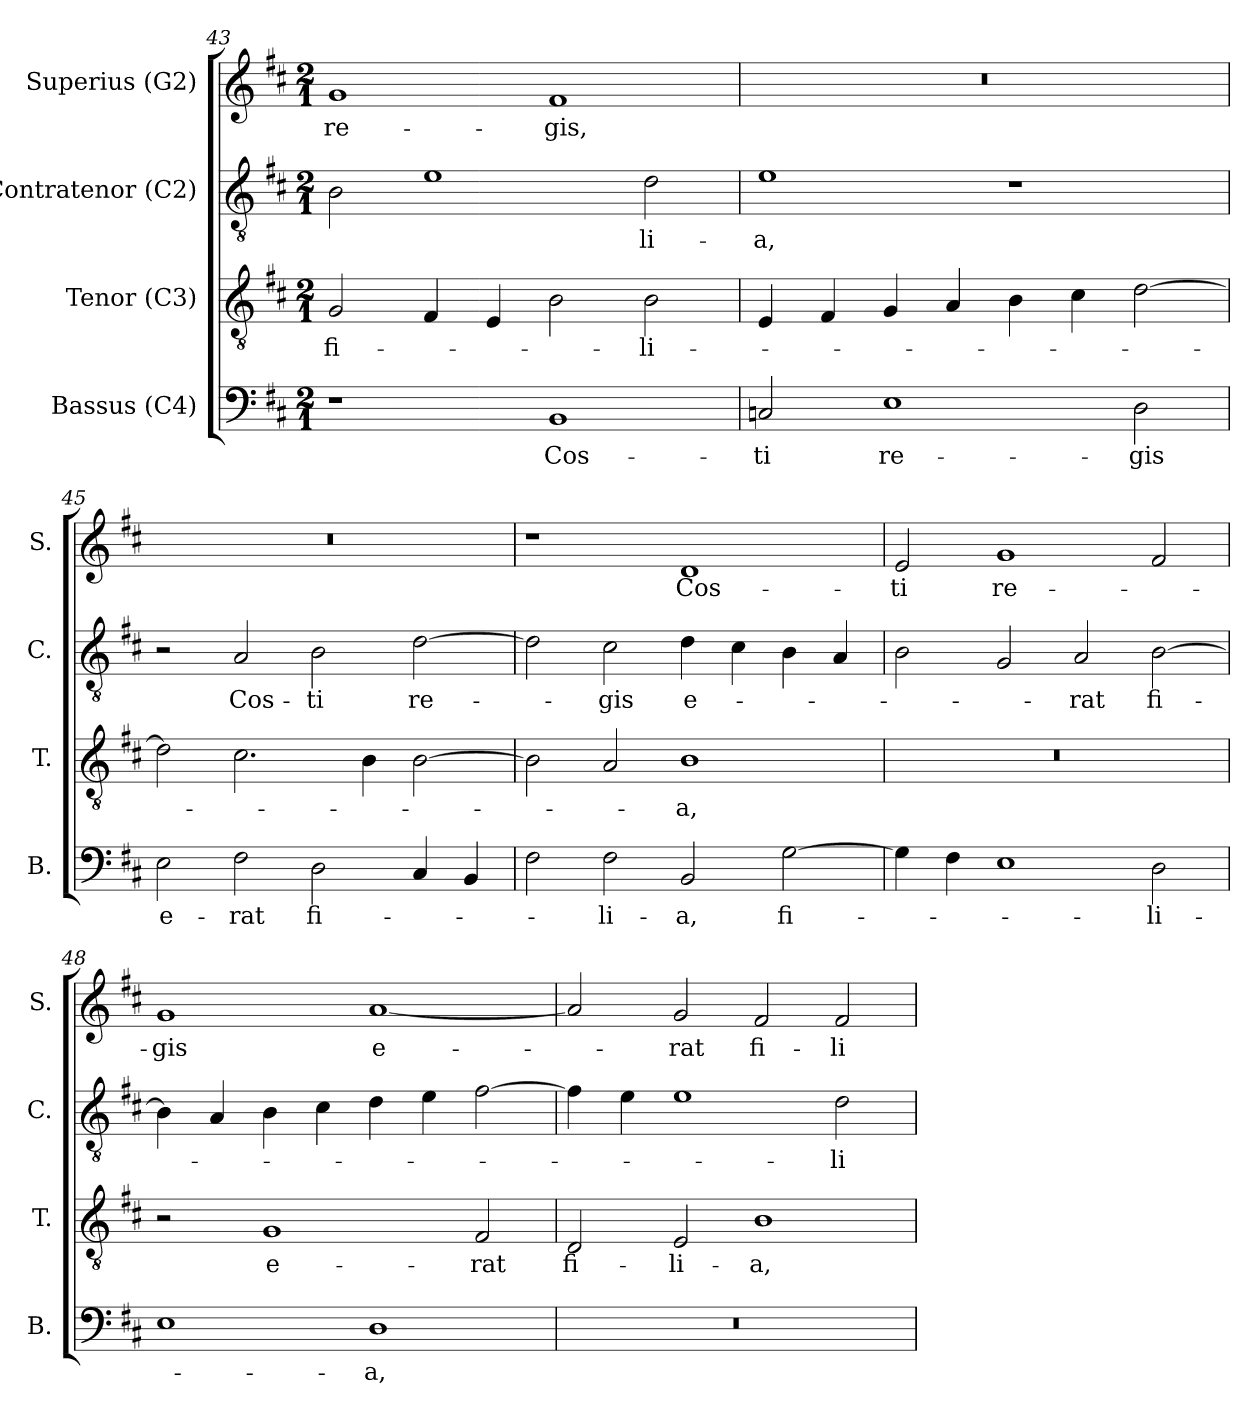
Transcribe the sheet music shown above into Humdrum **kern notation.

**kern	**text	**kern	**text	**kern	**text	**kern	**text
*part4	*part4	*part3	*part3	*part2	*part2	*part1	*part1
*staff4	*staff4	*staff3	*staff3	*staff2	*staff2	*staff1	*staff1
*I"Bassus (C4)	*	*I"Tenor (C3)	*	*I"Contratenor (C2)	*	*I"Superius (G2)	*
*I'B.	*	*I'T.	*	*I'C.	*	*I'S.	*
*clefF4	*	*clefGv2	*	*clefGv2	*	*clefG2	*
*	*	*ITrd7c12	*	*ITrd7c12	*	*	*
*k[f#c#]	*	*k[f#c#]	*	*k[f#c#]	*	*k[f#c#]	*
*D:	*	*D:	*	*D:	*	*D:	*
*M2/1	*	*M2/1	*	*M2/1	*	*M2/1	*
=43	=43	=43	=43	=43	=43	=43	=43
!	!	!	!LO:LY:b:color=#000000	!	!	!	!
!	!	!	!	!	!	!	!LO:LY:b:color=#000000
1r	.	2GGi/	fi-	2BBi\	.	1gi	re-
.	.	4FF#i/	.	1Ei	.	.	.
.	.	4EEi/	.	.	.	.	.
!	!LO:LY:b:color=#000000	!	!	!	!	!	!
!	!	!	!	!	!	!	!LO:LY:b:color=#000000
1BBi	Cos-	2BBi\	.	.	.	1f#i	-gis,
!	!	!	!LO:LY:b:color=#000000	!	!	!	!
!	!	!	!	!	!LO:LY:b:color=#000000	!	!
.	.	2BBi\	-li-	2Di\	-li-	.	.
=44	=44	=44	=44	=44	=44	=44	=44
!	!LO:LY:b:color=#000000	!	!	!	!	!	!
!	!	!	!	!	!LO:LY:b:color=#000000	!LO:N:vis=1	!
2Ci/	-ti	4EEi/	.	1Ei	-a,	0r	.
.	.	4FF#i/	.	.	.	.	.
!	!LO:LY:b:color=#000000	!	!	!	!	!	!
1Ei	re-	4GGi/	.	.	.	.	.
.	.	4AAi/	.	.	.	.	.
.	.	4BBi\	.	1r	.	.	.
.	.	4C#i\	.	.	.	.	.
!	!LO:LY:b:color=#000000	!	!	!	!	!	!
2Di\	-gis	[2Di\	.	.	.	.	.
=45	=45	=45	=45	=45	=45	=45	=45
!	!LO:LY:b:color=#000000	!	!	!	!	!LO:N:vis=1	!
2Ei\	e-	2Di\]	.	2r	.	0r	.
!	!LO:LY:b:color=#000000	!	!	!	!	!	!
!	!	!	!	!	!LO:LY:b:color=#000000	!	!
2F#i\	-rat	2.C#i\	.	2AAi/	Cos-	.	.
!	!LO:LY:b:color=#000000	!	!	!	!	!	!
!	!	!	!	!	!LO:LY:b:color=#000000	!	!
2Di\	fi-	.	.	2BBi\	-ti	.	.
.	.	4BBi\	.	.	.	.	.
!	!	!	!	!	!LO:LY:b:color=#000000	!	!
4C#i/	.	[2BBi\	.	[2Di\	re-	.	.
4BBi/	.	.	.	.	.	.	.
!!LO:LB:g=z
=46	=46	=46	=46	=46	=46	=46	=46
2F#i\	.	2BBi\]	.	2Di\]	.	1r	.
!	!LO:LY:b:color=#000000	!	!	!	!	!	!
!	!	!	!	!	!LO:LY:b:color=#000000	!	!
2F#i\	-li-	2AAi/	.	2C#i\	-gis	.	.
!	!LO:LY:b:color=#000000	!	!	!	!	!	!
!	!	!	!LO:LY:b:color=#000000	!	!	!	!
!	!	!	!	!	!LO:LY:b:color=#000000	!	!
!	!	!	!	!	!	!	!LO:LY:b:color=#000000
2BBi/	-a,	1BBi	-a,	4Di\	e-	1di	Cos-
.	.	.	.	4C#i\	.	.	.
!	!LO:LY:b:color=#000000	!	!	!	!	!	!
[2Gi\	fi-	.	.	4BBi\	.	.	.
.	.	.	.	4AAi/	.	.	.
=47	=47	=47	=47	=47	=47	=47	=47
!	!	!LO:N:vis=1	!	!	!	!	!
!	!	!	!	!	!	!	!LO:LY:b:color=#000000
4Gi\]	.	0r	.	2BBi\	.	2ei/	-ti
4F#i\	.	.	.	.	.	.	.
!	!	!	!	!	!	!	!LO:LY:b:color=#000000
1Ei	.	.	.	2GGi/	.	1gi	re-
!	!	!	!	!	!LO:LY:b:color=#000000	!	!
.	.	.	.	2AAi/	-rat	.	.
!	!LO:LY:b:color=#000000	!	!	!	!	!	!
!	!	!	!	!	!LO:LY:b:color=#000000	!	!
2Di\	-li-	.	.	[2BBi\	fi-	2f#i/	.
=48	=48	=48	=48	=48	=48	=48	=48
!	!	!	!	!	!	!	!LO:LY:b:color=#000000
1Ei	.	2r	.	4BBi\]	.	1gi	-gis
.	.	.	.	4AAi/	.	.	.
!	!	!	!LO:LY:b:color=#000000	!	!	!	!
.	.	1GGi	e-	4BBi\	.	.	.
.	.	.	.	4C#i\	.	.	.
!	!LO:LY:b:color=#000000	!	!	!	!	!	!
!	!	!	!	!	!	!	!LO:LY:b:color=#000000
1Di	-a,	.	.	4Di\	.	[1ai	e-
.	.	.	.	4Ei\	.	.	.
!	!	!	!LO:LY:b:color=#000000	!	!	!	!
.	.	2FF#i/	-rat	[2F#i\	.	.	.
=49	=49	=49	=49	=49	=49	=49	=49
!LO:N:vis=1	!	!	!	!	!	!	!
!	!	!	!LO:LY:b:color=#000000	!	!	!	!
0r	.	2DDi/	fi-	4F#i\]	.	2ai/]	.
.	.	.	.	4Ei\	.	.	.
!	!	!	!LO:LY:b:color=#000000	!	!	!	!
!	!	!	!	!	!	!	!LO:LY:b:color=#000000
.	.	2EEi/	-li-	1Ei	.	2gi/	-rat
!	!	!	!LO:LY:b:color=#000000	!	!	!	!
!	!	!	!	!	!	!	!LO:LY:b:color=#000000
.	.	1BBi	-a,	.	.	2f#i/	fi-
!	!	!	!	!	!LO:LY:b:color=#000000	!	!
!	!	!	!	!	!	!	!LO:LY:b:color=#000000
.	.	.	.	2Di\	-li-	2f#i/	-li-
=	=	=	=	=	=	=	=
*-	*-	*-	*-	*-	*-	*-	*-
